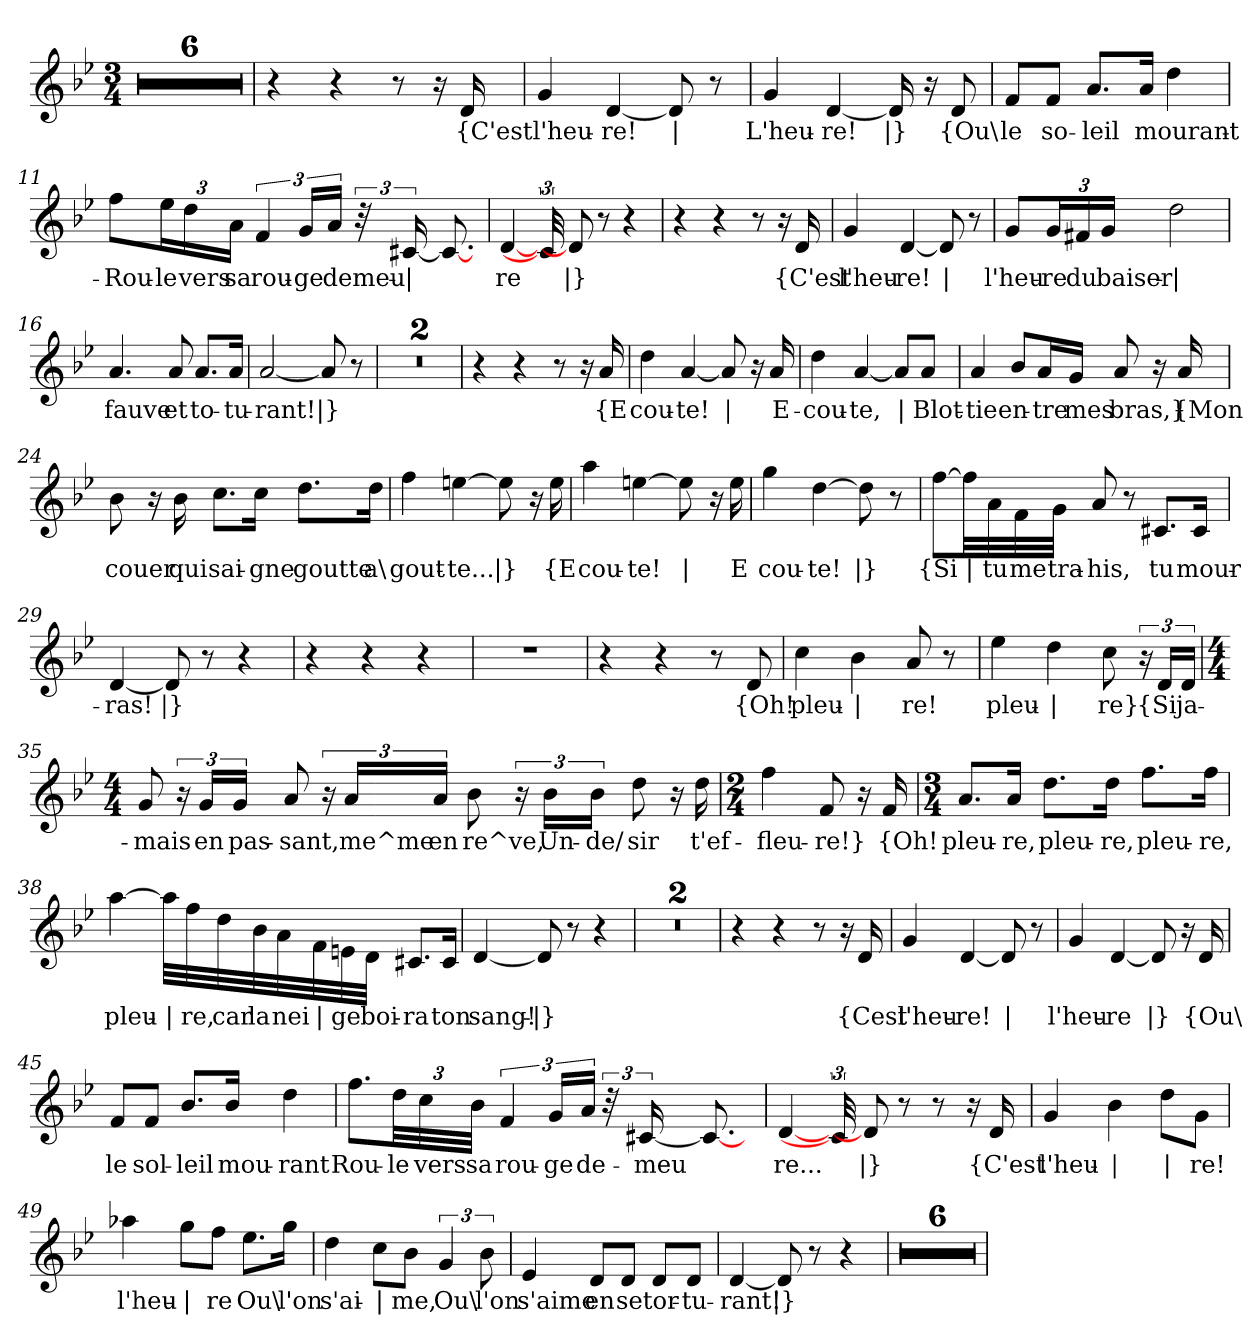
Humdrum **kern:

**kern	**text
*part1	*part1
*staff1	*staff1
*clefG2	*
*k[b-e-]	*
*M3/4	*
=1	=1
2.r	.
=2	=2
2.r	.
=3	=3
2.r	.
=4	=4
2.r	.
=5	=5
2.r	.
=6	=6
2.r	.
=7	=7
4r	.
4r	.
8r	.
16r	.
!	!LO:LY:b
16d/	{C'est
=8	=8
!	!LO:LY:b
4g/	l'heu-
!	!LO:LY:b
[4d/	-re!
!	!LO:LY:b
8d/]	|
8r	.
=9	=9
!	!LO:LY:b
4g/	L'heu-
!	!LO:LY:b
[4d/	-re!
!	!LO:LY:b
16d/]	|}
16r	.
!	!LO:LY:b
8d/	{Ou\
!!LO:LB:g=z
=10	=10
!	!LO:LY:b
8f/L	le
!	!LO:LY:b
8f/J	so-
!	!LO:LY:b
8.a/L	-leil
!	!LO:LY:b
16a/Jk	mourant-
4dd\	.
=11	=11
!	!LO:LY:b
8ff\L	Rou-
*Xbrackettup	*
!	!LO:LY:b
24ee-\L	-le
!	!LO:LY:b
24dd\	vers
!	!LO:LY:b
24a\JJ	sa
*brackettup	*
!	!LO:LY:b
6f/	rou-
!	!LO:LY:b
24g/LL	-ge
!	!LO:LY:b
24a/JJ	demeu-
48r	.
!	!LO:LY:b
[24c#X/	|
8.c#/_	.
48ryy	.
!LO:N:vis=128	!
96ryy	.
=12	=12
!	!LO:LY:b
[4d/	re
48c#/]	.
!	!LO:LY:b
8d/]	|}
8r	.
4r	.
=13	=13
4r	.
4r	.
8r	.
16r	.
!	!LO:LY:b
16d/	{C'est
=14	=14
!	!LO:LY:b
4g/	l'heu-
!	!LO:LY:b
[4d/	-re!
!	!LO:LY:b
8d/]	|
8r	.
!!LO:LB:g=z
=15	=15
!	!LO:LY:b
8g/L	l'heu-
*Xbrackettup	*
!	!LO:LY:b
24g/L	-re
!	!LO:LY:b
24f#X/	du
!	!LO:LY:b
24g/JJ	baiser-
!	!LO:LY:b
2dd\	|
=16	=16
!	!LO:LY:b
4.a/	fauve
!	!LO:LY:b
8a/	et
!	!LO:LY:b
8.a/L	to-
!	!LO:LY:b
16a/Jk	-tu-
=17	=17
!	!LO:LY:b
[2a/	-rant!
!	!LO:LY:b
8a/]	|}
8r	.
=18	=18
2.r	.
=19	=19
2.r	.
=20	=20
4r	.
4r	.
8r	.
16r	.
!	!LO:LY:b
16a/	{E
=21	=21
!	!LO:LY:b
4dd\	cou-
!	!LO:LY:b
[4a/	-te!
!	!LO:LY:b
8a/]	|
16r	.
!	!LO:LY:b
16a/	E-
!!LO:LB:g=z
=22	=22
!	!LO:LY:b
4dd\	-cou-
!	!LO:LY:b
[4a/	-te,
!	!LO:LY:b
8a/L]	|
!	!LO:LY:b
8a/J	Blot-
=23	=23
!	!LO:LY:b
4a/	-tie
!	!LO:LY:b
8b-/L	en-
!	!LO:LY:b
16a/L	-tre
!	!LO:LY:b
16g/JJ	mes
!	!LO:LY:b
8a/	bras,}
16r	.
!	!LO:LY:b
16a/	{Mon
=24	=24
!	!LO:LY:b
8b-\	couer
16r	.
!	!LO:LY:b
16b-\	qui
!	!LO:LY:b
8.cc\L	sai-
!	!LO:LY:b
16cc\Jk	-gne
!	!LO:LY:b
8.dd\L	goutte
!	!LO:LY:b
16dd\Jk	a\
=25	=25
!	!LO:LY:b
4ff\	gout-
!	!LO:LY:b
[4een\	-te...
!	!LO:LY:b
8ee\]	|}
16r	.
!	!LO:LY:b
16ee\	{E
!!LO:LB:g=z
=26	=26
!	!LO:LY:b
4aa\	cou-
!	!LO:LY:b
[4een\	-te!
!	!LO:LY:b
8ee\]	|
16r	.
!	!LO:LY:b
16ee\	E
=27	=27
!	!LO:LY:b
4gg\	cou-
!	!LO:LY:b
[4dd\	-te!
!	!LO:LY:b
8dd\]	|}
8r	.
=28	=28
!	!LO:LY:b
[8ff\L	{Si
!	!LO:LY:b
32ff\LL]	|
!	!LO:LY:b
32a\	tu
!	!LO:LY:b
32f\	me
!	!LO:LY:b
32g\JJJ	tra-
!	!LO:LY:b
8a/	-his,
8r	.
!	!LO:LY:b
8.c#X/L	tu
!	!LO:LY:b
16c#/Jk	mour-
=29	=29
!	!LO:LY:b
[4d/	-ras!
!	!LO:LY:b
8d/]	|}
8r	.
4r	.
=30	=30
4r	.
4r	.
4r	.
=31	=31
2.r	.
=32	=32
4r	.
4r	.
8r	.
!	!LO:LY:b
8d/	{Oh!
!!LO:LB:g=z
=33	=33
!	!LO:LY:b
4cc\	pleu-
!	!LO:LY:b
4b-\	|
!	!LO:LY:b
8a/	-re!
8r	.
=34	=34
!	!LO:LY:b
4ee-\	pleu-
!	!LO:LY:b
4dd\	|
!	!LO:LY:b
8cc\	-re}
*brackettup	*
24r	.
!	!LO:LY:b
24d/LL	{Si
!	!LO:LY:b
24d/JJ	ja-
=35	=35
*M4/4	*
!	!LO:LY:b
8g/	-mais
24r	.
!	!LO:LY:b
24g/LL	en
!	!LO:LY:b
24g/JJ	pas-
!	!LO:LY:b
8a/	-sant,
24r	.
!	!LO:LY:b
24a/LL	me^me
!	!LO:LY:b
24a/JJ	en
!	!LO:LY:b
8b-\	re^ve,
24r	.
!	!LO:LY:b
24b-\LL	Un-
!	!LO:LY:b
24b-\JJ	de/
!	!LO:LY:b
8dd\	-sir
16r	.
!	!LO:LY:b
16dd\	t'ef-
!!LO:LB:g=z
=36	=36
*M2/4	*
!	!LO:LY:b
4ff\	-fleu-
!	!LO:LY:b
8f/	-re!}
16r	.
!	!LO:LY:b
16f/	{Oh!
=37	=37
*M3/4	*
!	!LO:LY:b
8.a/L	pleu-
!	!LO:LY:b
16a/Jk	-re,
!	!LO:LY:b
8.dd\L	pleu-
!	!LO:LY:b
16dd\Jk	-re,
!	!LO:LY:b
8.ff\L	pleu-
!	!LO:LY:b
16ff\Jk	-re,
=38	=38
!	!LO:LY:b
[4aa\	pleu-
!	!LO:LY:b
32aa\LLL]	|
!	!LO:LY:b
32ff\	-re,
!	!LO:LY:b
32dd\	car
!	!LO:LY:b
32b-\	la
!	!LO:LY:b
32a\	nei
!	!LO:LY:b
32f\	|
!	!LO:LY:b
32en\	ge
!	!LO:LY:b
32d\JJJ	boi-
!	!LO:LY:b
8.c#X/L	-ra
!	!LO:LY:b
16c#/Jk	ton
=39	=39
!	!LO:LY:b
[4d/	sang!-
!	!LO:LY:b
8d/]	|}
8r	.
4r	.
!!LO:LB:g=z
=40	=40
2.r	.
=41	=41
2.r	.
=42	=42
4r	.
4r	.
8r	.
16r	.
!	!LO:LY:b
16d/	{Cest
=43	=43
!	!LO:LY:b
4g/	l'heu-
!	!LO:LY:b
[4d/	-re!
!	!LO:LY:b
8d/]	|
8r	.
=44	=44
!	!LO:LY:b
4g/	l'heu-
!	!LO:LY:b
[4d/	-re
!	!LO:LY:b
8d/]	|}
16r	.
!	!LO:LY:b
16d/	{Ou\
=45	=45
!	!LO:LY:b
8f/L	le
!	!LO:LY:b
8f/J	sol-
!	!LO:LY:b
8.b-/L	-leil
!	!LO:LY:b
16b-/Jk	mou-
!	!LO:LY:b
4dd\	-rant
!!LO:LB:g=z
=46	=46
!	!LO:LY:b
8.ff\L	Rou-
*Xbrackettup	*
!	!LO:LY:b
48dd\LL	-le
!	!LO:LY:b
48cc\	vers
!	!LO:LY:b
48b-\JJJ	sa
*brackettup	*
!	!LO:LY:b
6f/	rou-
!	!LO:LY:b
24g/LL	-ge
!	!LO:LY:b
24a/JJ	de-
48r	.
!	!LO:LY:b
[24c#X/	-meu
8.c#/_	.
48ryy	.
!LO:N:vis=128	!
96ryy	.
=47	=47
!	!LO:LY:b
[4d/	-re...
48c#/]	.
!	!LO:LY:b
8d/]	|}
8r	.
8r	.
16r	.
!	!LO:LY:b
16d/	{C'est
=48	=48
!	!LO:LY:b
4g/	l'heu-
!	!LO:LY:b
4b-\	|
!	!LO:LY:b
8dd\L	|
!	!LO:LY:b
8g\J	-re!
=49	=49
!	!LO:LY:b
4aa-X\	l'heu-
!	!LO:LY:b
8gg\L	|
!	!LO:LY:b
8ff\J	-re
!	!LO:LY:b
8.ee-\L	Ou\
!	!LO:LY:b
16gg\Jk	l'on
!!LO:PB:g=z
=50	=50
!	!LO:LY:b
4dd\	s'ai-
!	!LO:LY:b
8cc\L	|
!	!LO:LY:b
8b-\J	-me,
!	!LO:LY:b
6g/	Ou\
!	!LO:LY:b
12b-\	l'on
=51	=51
!	!LO:LY:b
4e-/	s'aime
!	!LO:LY:b
8d/L	en
!	!LO:LY:b
8d/J	se
!	!LO:LY:b
8d/L	tor-
!	!LO:LY:b
8d/J	-tu-
=52	=52
!	!LO:LY:b
[4d/	-rant!
!	!LO:LY:b
8d/]	|}
8r	.
4r	.
=53	=53
2.r	.
=54	=54
2.r	.
=55	=55
2.r	.
=56	=56
2.r	.
=57	=57
2.r	.
=58	=58
2.r	.
=	=
*-	*-
